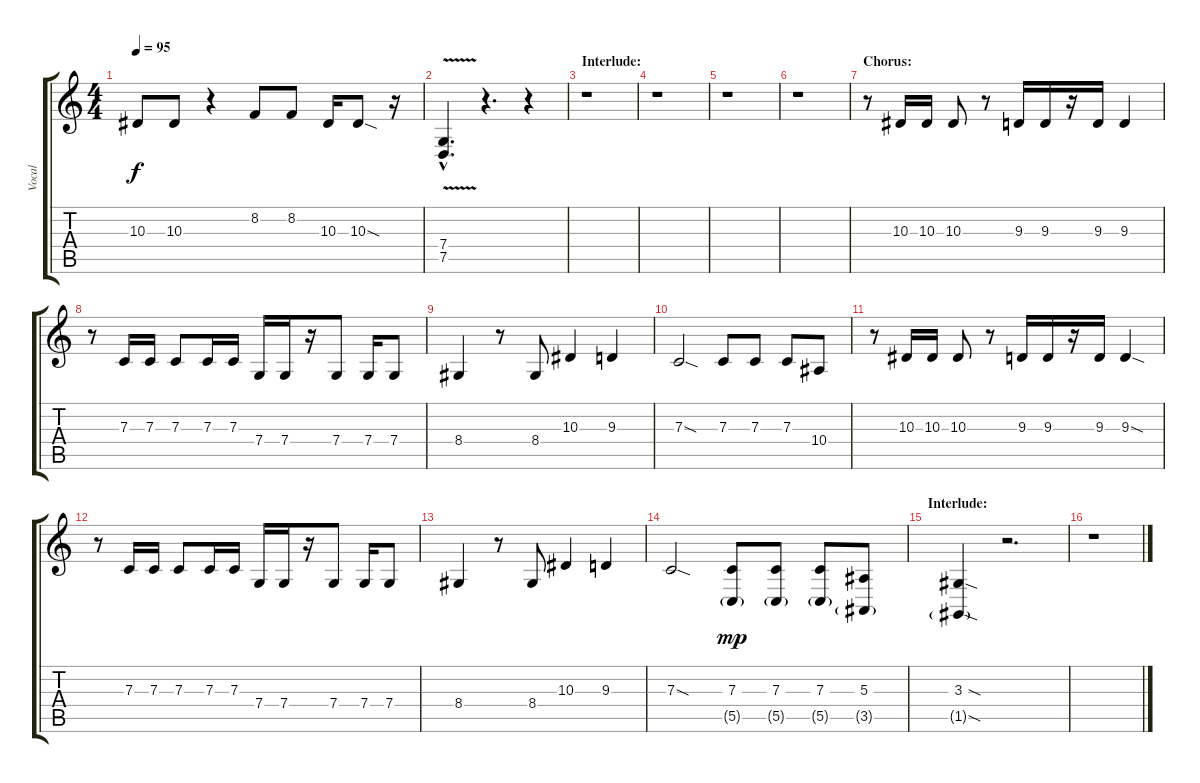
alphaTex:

\track ("Vocal" "Vocal") {instrument oboe}
\staff {score tabs}
\tuning (D4 A3 F3 C3 G2 D2) {hide}
\ts (4 4)
\tempo 95
\clef g2
\ks c
10.3.8{dy f} 10.3.8 r.4 8.2.8 8.2.8 10.3.16 10.3{sod}.8 r.16 |
(7.4{v hac} 7.5{hac}).4{d} r.4{d} r.4 |
\section ("" "Interlude:")
r.1 |
r.1 |
r.1 |
r.1 |
\section ("" "Chorus:")
r.8 10.3.16 10.3.16 10.3.8 r.8 9.3.16 9.3.16 r.16 9.3.16 9.3.4 |
r.8 7.3.16 7.3.16 7.3.8 7.3.16 7.3.16 7.4.16 7.4.16 r.16 7.4.8 7.4.16 7.4.8 |
8.4.4 r.8 8.4.8 10.3.4 9.3.4 |
7.3{sod}.2 7.3.8 7.3.8 7.3.8 10.4.8 |
r.8 10.3.16 10.3.16 10.3.8 r.8 9.3.16 9.3.16 r.16 9.3.16 9.3{sod}.4 |
r.8 7.3.16 7.3.16 7.3.8 7.3.16 7.3.16 7.4.16 7.4.16 r.16 7.4.8 7.4.16 7.4.8 |
8.4.4 r.8 8.4.8 10.3.4 9.3.4 |
7.3{sod}.2 (7.3 5.5{g}).8{dy mp} (7.3 5.5{g}).8 (7.3 5.5{g}).8 (5.3 3.5{g}).8 |
\section ("" "Interlude:")
(3.3{sod} 1.5{sod g}).4 r.2{d} |
r.1
